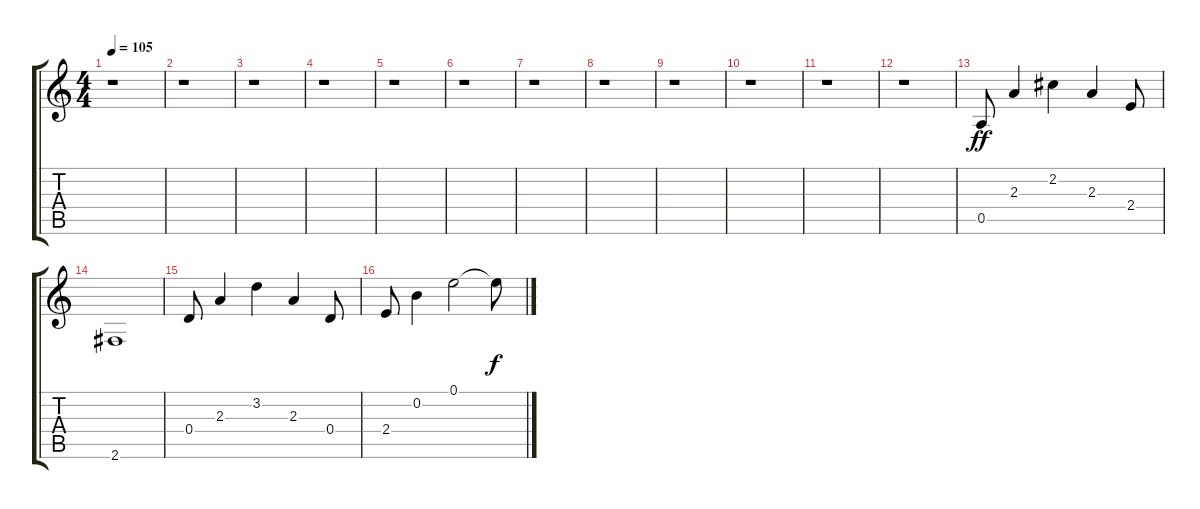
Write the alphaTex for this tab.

\track "" {instrument electricguitarclean}
\staff {score tabs}
\tuning (E4 B3 G3 D3 A2 E2) {hide}
\ts (4 4)
\tempo 105
\clef g2
\ks c
r.1{dy f} |
r.1 |
r.1 |
r.1 |
r.1 |
r.1 |
r.1 |
r.1 |
r.1 |
r.1 |
r.1 |
r.1 |
0.5.8{dy ff} 2.3.4 2.2.4 2.3.4 2.4.8 |
2.6.1 |
0.4.8 2.3.4 3.2.4 2.3.4 0.4.8 |
2.4.8 0.2.4 0.1.2 0.1{t}.8{dy f}
